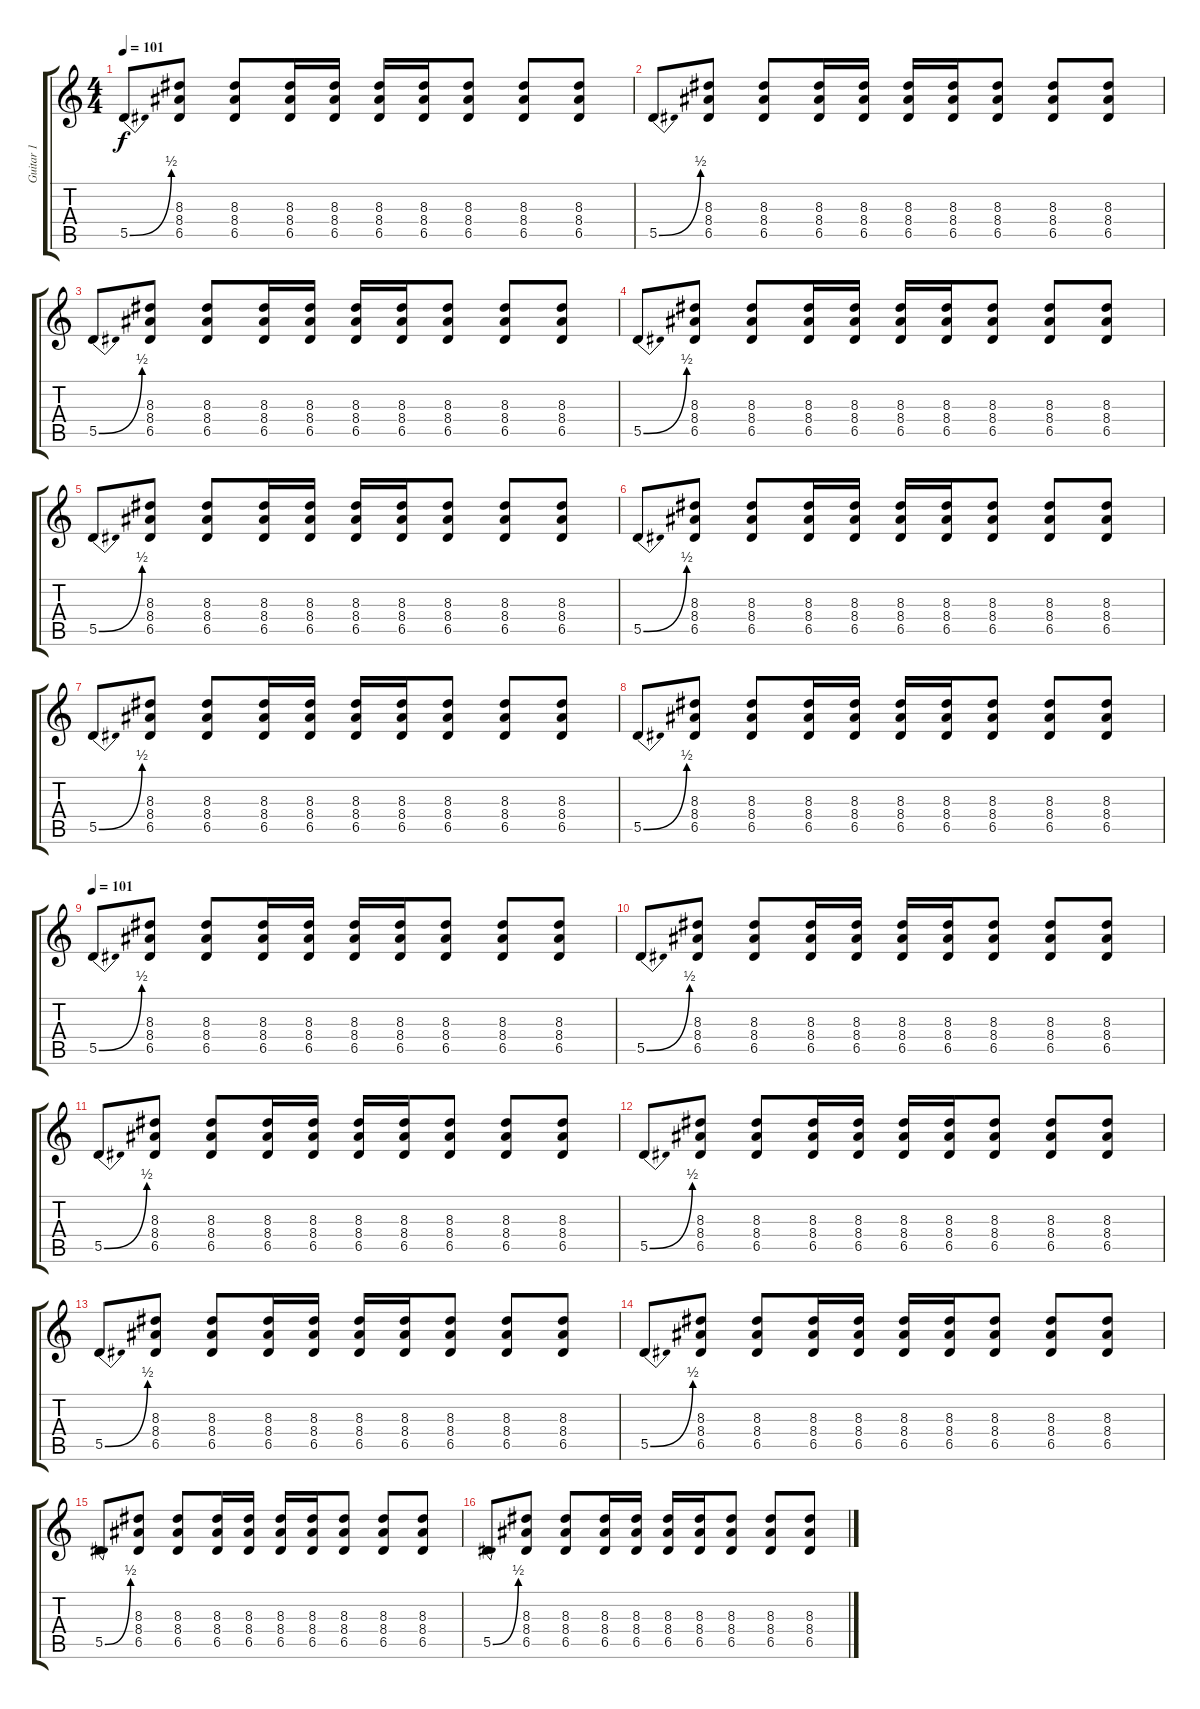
\track ("Guitar 1" "Guitar 1") {instrument overdrivenguitar}
\staff {score tabs}
\tuning (E4 B3 G3 D3 A2 E2) {hide}
\ts (4 4)
\tempo 101
\clef g2
\ks c
5.5{be (bend 0 0 60 2)}.8{dy f} (8.3 8.4 6.5).8 (8.3 8.4 6.5).8 (8.3 8.4 6.5).16 (8.3 8.4 6.5).16 (8.3 8.4 6.5).16 (8.3 8.4 6.5).16 (8.3 8.4 6.5).8 (8.3 8.4 6.5).8 (8.3 8.4 6.5).8 |
5.5{be (bend 0 0 60 2)}.8 (8.3 8.4 6.5).8 (8.3 8.4 6.5).8 (8.3 8.4 6.5).16 (8.3 8.4 6.5).16 (8.3 8.4 6.5).16 (8.3 8.4 6.5).16 (8.3 8.4 6.5).8 (8.3 8.4 6.5).8 (8.3 8.4 6.5).8 |
5.5{be (bend 0 0 60 2)}.8 (8.3 8.4 6.5).8 (8.3 8.4 6.5).8 (8.3 8.4 6.5).16 (8.3 8.4 6.5).16 (8.3 8.4 6.5).16 (8.3 8.4 6.5).16 (8.3 8.4 6.5).8 (8.3 8.4 6.5).8 (8.3 8.4 6.5).8 |
5.5{be (bend 0 0 60 2)}.8 (8.3 8.4 6.5).8 (8.3 8.4 6.5).8 (8.3 8.4 6.5).16 (8.3 8.4 6.5).16 (8.3 8.4 6.5).16 (8.3 8.4 6.5).16 (8.3 8.4 6.5).8 (8.3 8.4 6.5).8 (8.3 8.4 6.5).8 |
5.5{be (bend 0 0 60 2)}.8 (8.3 8.4 6.5).8 (8.3 8.4 6.5).8 (8.3 8.4 6.5).16 (8.3 8.4 6.5).16 (8.3 8.4 6.5).16 (8.3 8.4 6.5).16 (8.3 8.4 6.5).8 (8.3 8.4 6.5).8 (8.3 8.4 6.5).8 |
5.5{be (bend 0 0 60 2)}.8 (8.3 8.4 6.5).8 (8.3 8.4 6.5).8 (8.3 8.4 6.5).16 (8.3 8.4 6.5).16 (8.3 8.4 6.5).16 (8.3 8.4 6.5).16 (8.3 8.4 6.5).8 (8.3 8.4 6.5).8 (8.3 8.4 6.5).8 |
5.5{be (bend 0 0 60 2)}.8 (8.3 8.4 6.5).8 (8.3 8.4 6.5).8 (8.3 8.4 6.5).16 (8.3 8.4 6.5).16 (8.3 8.4 6.5).16 (8.3 8.4 6.5).16 (8.3 8.4 6.5).8 (8.3 8.4 6.5).8 (8.3 8.4 6.5).8 |
5.5{be (bend 0 0 60 2)}.8 (8.3 8.4 6.5).8 (8.3 8.4 6.5).8 (8.3 8.4 6.5).16 (8.3 8.4 6.5).16 (8.3 8.4 6.5).16 (8.3 8.4 6.5).16 (8.3 8.4 6.5).8 (8.3 8.4 6.5).8 (8.3 8.4 6.5).8 |
\tempo 101
5.5{be (bend 0 0 60 2)}.8 (8.3 8.4 6.5).8 (8.3 8.4 6.5).8 (8.3 8.4 6.5).16 (8.3 8.4 6.5).16 (8.3 8.4 6.5).16 (8.3 8.4 6.5).16 (8.3 8.4 6.5).8 (8.3 8.4 6.5).8 (8.3 8.4 6.5).8 |
5.5{be (bend 0 0 60 2)}.8 (8.3 8.4 6.5).8 (8.3 8.4 6.5).8 (8.3 8.4 6.5).16 (8.3 8.4 6.5).16 (8.3 8.4 6.5).16 (8.3 8.4 6.5).16 (8.3 8.4 6.5).8 (8.3 8.4 6.5).8 (8.3 8.4 6.5).8 |
5.5{be (bend 0 0 60 2)}.8 (8.3 8.4 6.5).8 (8.3 8.4 6.5).8 (8.3 8.4 6.5).16 (8.3 8.4 6.5).16 (8.3 8.4 6.5).16 (8.3 8.4 6.5).16 (8.3 8.4 6.5).8 (8.3 8.4 6.5).8 (8.3 8.4 6.5).8 |
5.5{be (bend 0 0 60 2)}.8 (8.3 8.4 6.5).8 (8.3 8.4 6.5).8 (8.3 8.4 6.5).16 (8.3 8.4 6.5).16 (8.3 8.4 6.5).16 (8.3 8.4 6.5).16 (8.3 8.4 6.5).8 (8.3 8.4 6.5).8 (8.3 8.4 6.5).8 |
5.5{be (bend 0 0 60 2)}.8 (8.3 8.4 6.5).8 (8.3 8.4 6.5).8 (8.3 8.4 6.5).16 (8.3 8.4 6.5).16 (8.3 8.4 6.5).16 (8.3 8.4 6.5).16 (8.3 8.4 6.5).8 (8.3 8.4 6.5).8 (8.3 8.4 6.5).8 |
5.5{be (bend 0 0 60 2)}.8 (8.3 8.4 6.5).8 (8.3 8.4 6.5).8 (8.3 8.4 6.5).16 (8.3 8.4 6.5).16 (8.3 8.4 6.5).16 (8.3 8.4 6.5).16 (8.3 8.4 6.5).8 (8.3 8.4 6.5).8 (8.3 8.4 6.5).8 |
5.5{be (bend 0 0 60 2)}.8 (8.3 8.4 6.5).8 (8.3 8.4 6.5).8 (8.3 8.4 6.5).16 (8.3 8.4 6.5).16 (8.3 8.4 6.5).16 (8.3 8.4 6.5).16 (8.3 8.4 6.5).8 (8.3 8.4 6.5).8 (8.3 8.4 6.5).8 |
5.5{be (bend 0 0 60 2)}.8 (8.3 8.4 6.5).8 (8.3 8.4 6.5).8 (8.3 8.4 6.5).16 (8.3 8.4 6.5).16 (8.3 8.4 6.5).16 (8.3 8.4 6.5).16 (8.3 8.4 6.5).8 (8.3 8.4 6.5).8 (8.3 8.4 6.5).8
